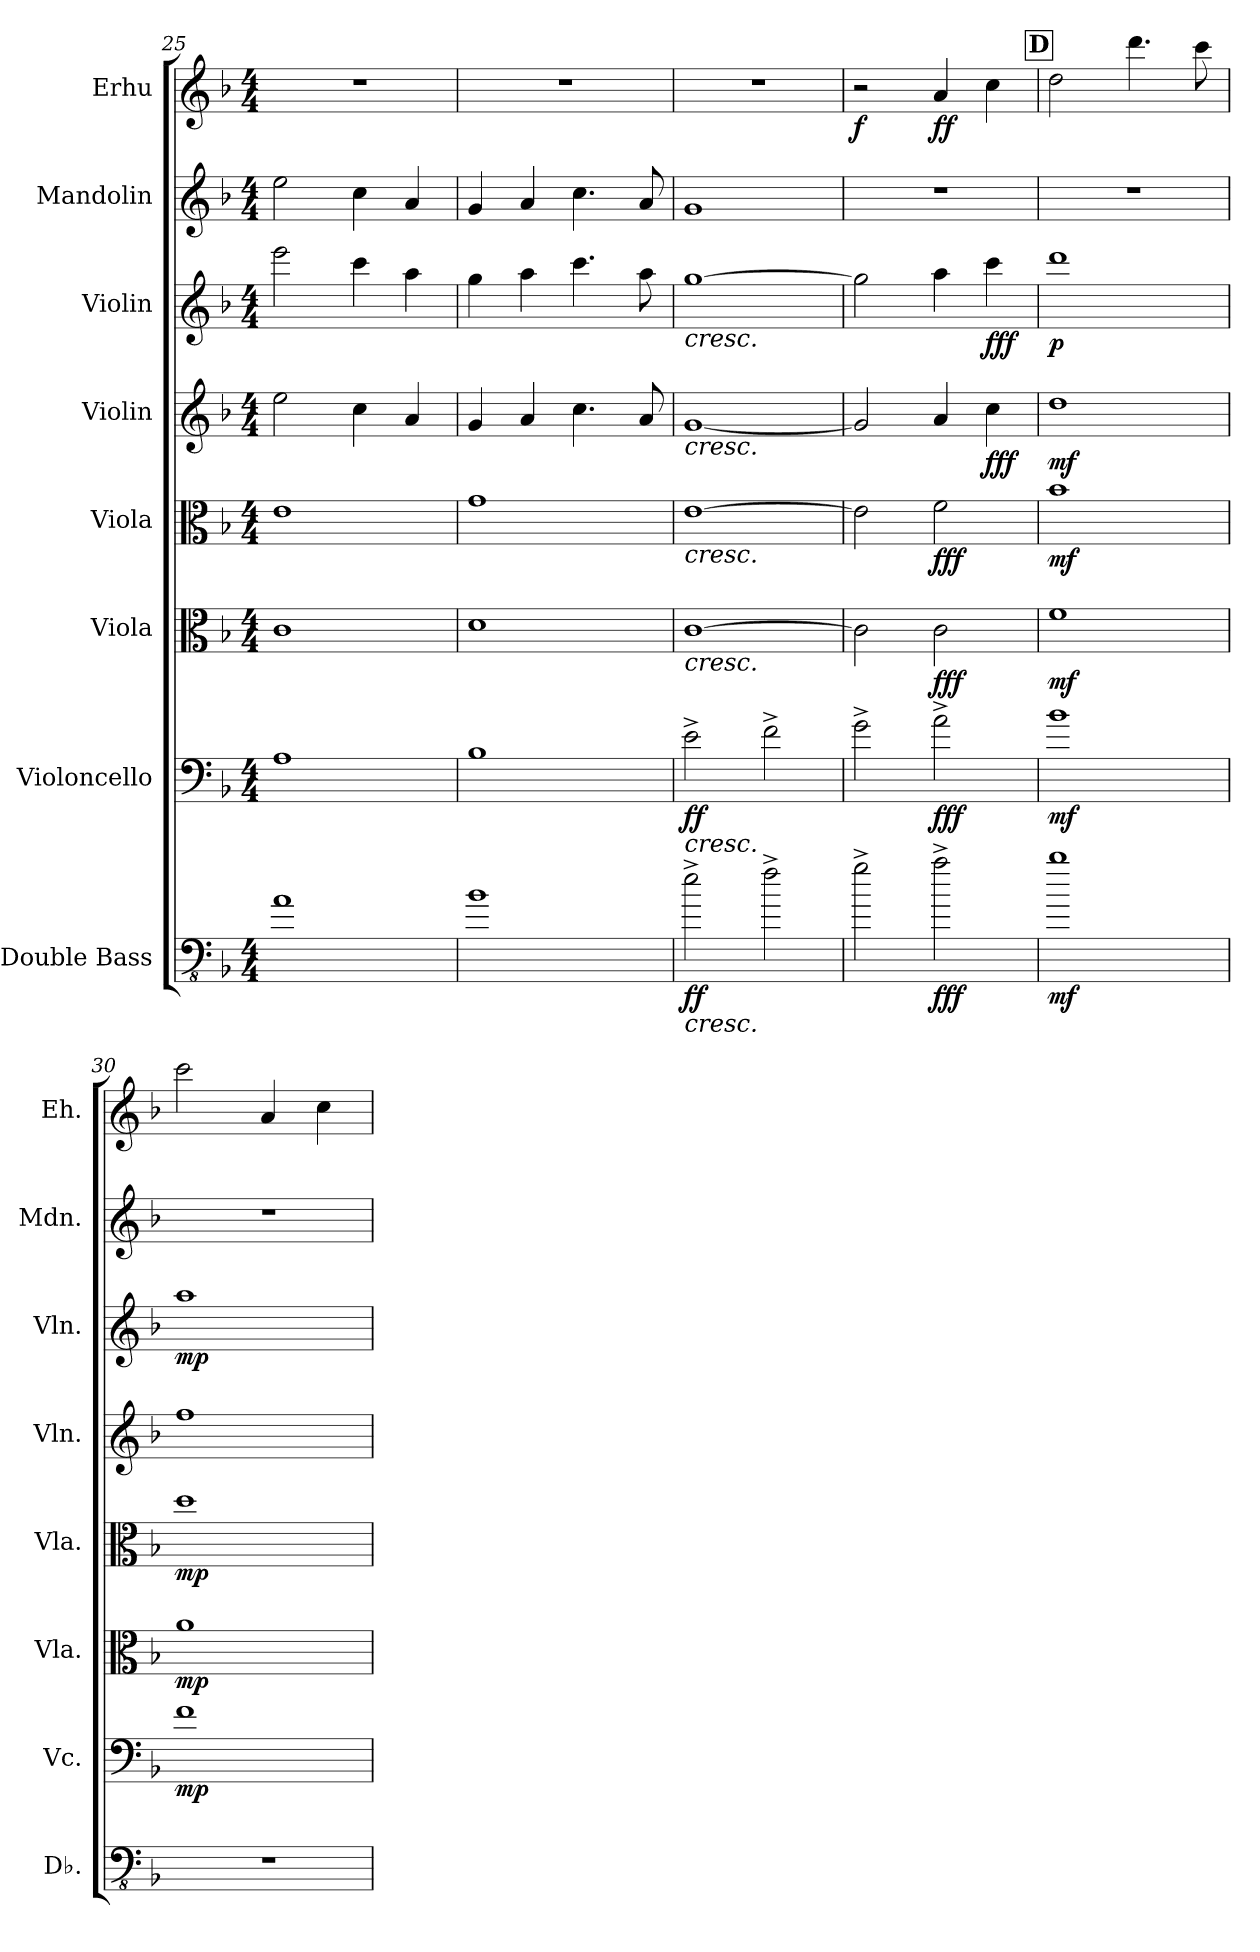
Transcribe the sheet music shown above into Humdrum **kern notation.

**kern	**dynam	**kern	**dynam	**kern	**dynam	**kern	**dynam	**kern	**dynam	**kern	**dynam	**kern	**kern	**dynam
*part8	*part8	*part7	*part7	*part6	*part6	*part5	*part5	*part4	*part4	*part3	*part3	*part2	*part1	*part1
*staff8	*staff8	*staff7	*staff7	*staff6	*staff6	*staff5	*staff5	*staff4	*staff4	*staff3	*staff3	*staff2	*staff1	*staff1
*I"Double Bass	*	*I"Violoncello	*	*I"Viola	*	*I"Viola	*	*I"Violin	*	*I"Violin	*	*I"Mandolin	*I"Erhu	*
*I'Db.	*	*I'Vc.	*	*I'Vla.	*	*I'Vla.	*	*I'Vln.	*	*I'Vln.	*	*I'Mdn.	*I'Eh.	*
*clefFv4	*	*clefF4	*	*clefC3	*	*clefC3	*	*clefG2	*	*clefG2	*	*clefG2	*clefG2	*
*ITrd7c12	*	*	*	*	*	*	*	*	*	*	*	*	*	*
*k[b-]	*	*k[b-]	*	*k[b-]	*	*k[b-]	*	*k[b-]	*	*k[b-]	*	*k[b-]	*k[b-]	*
*M4/4	*	*M4/4	*	*M4/4	*	*M4/4	*	*M4/4	*	*M4/4	*	*M4/4	*M4/4	*
=25	=25	=25	=25	=25	=25	=25	=25	=25	=25	=25	=25	=25	=25	=25
1AA	.	1A	.	1c	.	1e	.	2ee\	.	2eee\	.	2ee\	1r	.
.	.	.	.	.	.	.	.	4cc\	.	4ccc\	.	4cc\	.	.
.	.	.	.	.	.	.	.	4a/	.	4aa\	.	4a/	.	.
=26	=26	=26	=26	=26	=26	=26	=26	=26	=26	=26	=26	=26	=26	=26
1BB-	.	1B-	.	1d	.	1g	.	4g/	.	4gg\	.	4g/	1r	.
.	.	.	.	.	.	.	.	4a/	.	4aa\	.	4a/	.	.
.	.	.	.	.	.	.	.	4.cc\	.	4.ccc\	.	4.cc\	.	.
.	.	.	.	.	.	.	.	8a/	.	8aa\	.	8a/	.	.
!!LO:PB:g=z
=27	=27	=27	=27	=27	=27	=27	=27	=27	=27	=27	=27	=27	=27	=27
!	!LO:HP:b	!	!LO:HP:b	!	!LO:HP:b	!	!LO:HP:b	!	!LO:HP:b	!	!LO:HP:b	!	!	!
!	!LO:DY:n=1:b	!	!LO:DY:n=1:b	!	!	!	!	!	!	!	!	!	!	!
2E^\	< ff	2e^\	< ff	[1c	<	[1e	<	[1g	<	[1gg	<	1g	1r	.
2F^\	.	2f^\	.	.	.	.	.	.	.	.	.	.	.	.
=28	=28	=28	=28	=28	=28	=28	=28	=28	=28	=28	=28	=28	=28	=28
!	!	!	!	!	!	!	!	!	!	!	!	!	!	!LO:DY:b
2G^\	.	2g^\	.	2c\]	.	2e\]	.	2g/]	.	2gg\]	.	1r	2r	f
!	!LO:DY:b	!	!LO:DY:b	!	!LO:DY:b	!	!LO:DY:b	!	!	!	!	!	!	!LO:DY:b
2A^\	fff	2a^\	fff	2c\	fff	2f\	fff	4a/	.	4aa\	.	.	4a/	ff
!	!	!	!	!	!	!	!	!	!LO:DY:b	!	!LO:DY:b	!	!	!
.	.	.	.	.	.	.	.	4cc\	fff	4ccc\	fff	.	4cc\	.
.	[	.	[	.	[	.	[	.	[	.	[	.	.	.
!!LO:REH:place=s1:a:B:fs=14:t=D
=29	=29	=29	=29	=29	=29	=29	=29	=29	=29	=29	=29	=29	=29	=29
!	!LO:DY:b	!	!LO:DY:b	!	!LO:DY:b	!	!LO:DY:b	!	!LO:DY:b	!	!LO:DY:b	!	!	!
1B-	mf	1b-	mf	1f	mf	1b-	mf	1dd	mf	1ddd	p	1r	2dd\	.
.	.	.	.	.	.	.	.	.	.	.	.	.	4.ddd\	.
.	.	.	.	.	.	.	.	.	.	.	.	.	8ccc\	.
=30	=30	=30	=30	=30	=30	=30	=30	=30	=30	=30	=30	=30	=30	=30
!	!	!	!LO:DY:b	!	!LO:DY:b	!	!LO:DY:b	!	!	!	!LO:DY:b	!	!	!
1r	.	1f	mp	1a	mp	1dd	mp	1ff	.	1aa	mp	1r	2ccc\	.
.	.	.	.	.	.	.	.	.	.	.	.	.	4a/	.
.	.	.	.	.	.	.	.	.	.	.	.	.	4cc\	.
=	=	=	=	=	=	=	=	=	=	=	=	=	=	=
*-	*-	*-	*-	*-	*-	*-	*-	*-	*-	*-	*-	*-	*-	*-
